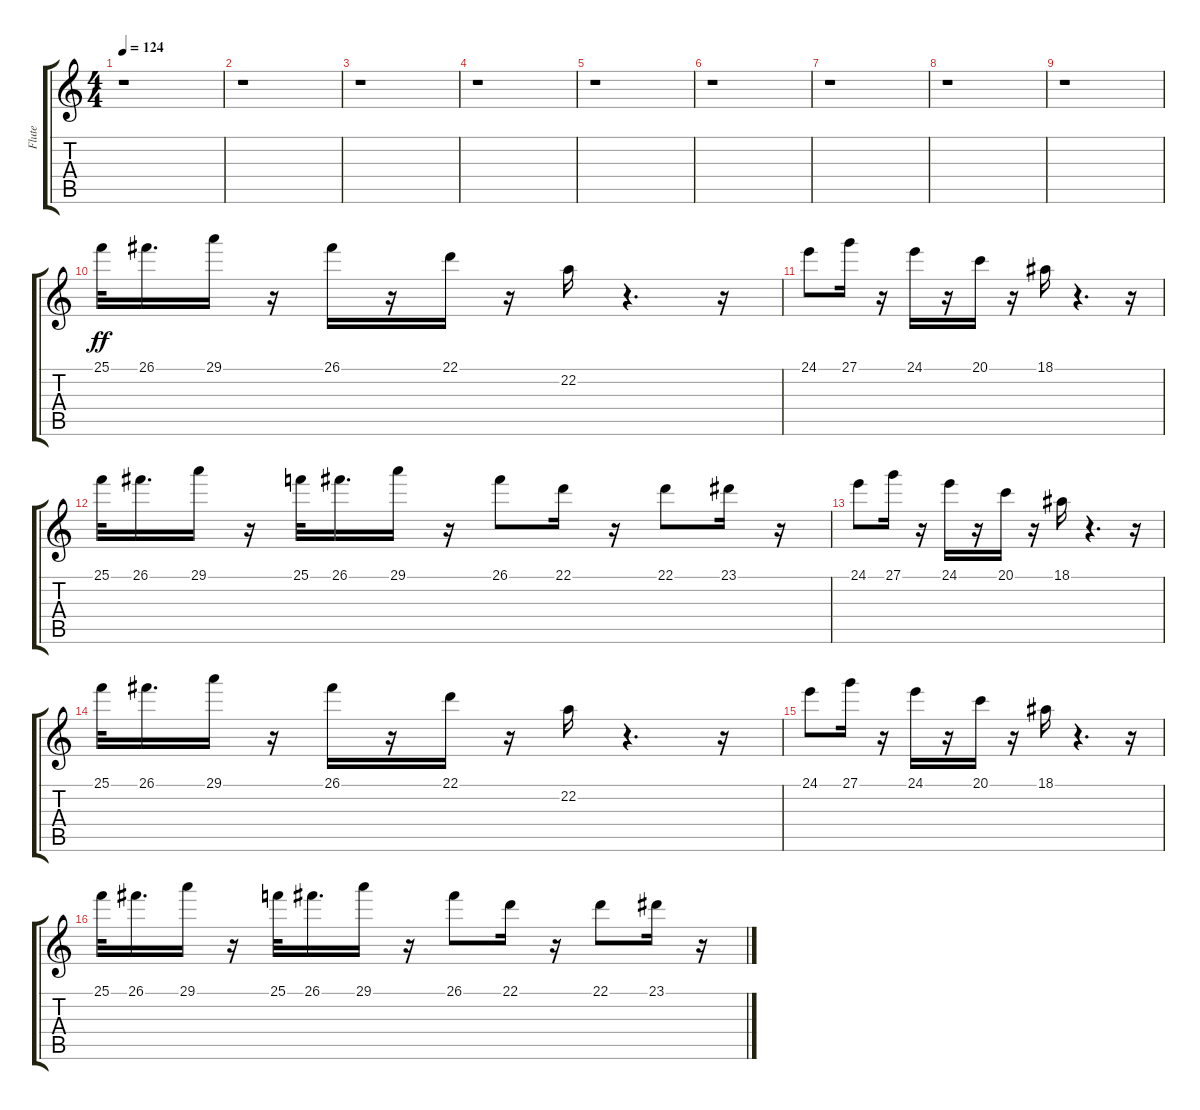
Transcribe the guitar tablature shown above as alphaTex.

\track ("Flute" "Flute") {instrument flute}
\staff {score tabs}
\tuning (E4 B3 G3 D3 A2 E2) {hide}
\ts (4 4)
\tempo 124
\clef g2
\ks c
r.1{dy ff} |
r.1 |
r.1 |
r.1 |
r.1 |
r.1 |
r.1 |
r.1 |
r.1 |
25.1.32 26.1.16{d} 29.1.16 r.16 26.1.16 r.16 22.1.16 r.16 22.2.16 r.4{d} r.16 |
24.1.8 27.1.16 r.16 24.1.16 r.16 20.1.16 r.16 18.1.16 r.4{d} r.16 |
25.1.32 26.1.16{d} 29.1.16 r.16 25.1.32 26.1.16{d} 29.1.16 r.16 26.1.8 22.1.16 r.16 22.1.8 23.1.16 r.16 |
24.1.8 27.1.16 r.16 24.1.16 r.16 20.1.16 r.16 18.1.16 r.4{d} r.16 |
25.1.32 26.1.16{d} 29.1.16 r.16 26.1.16 r.16 22.1.16 r.16 22.2.16 r.4{d} r.16 |
24.1.8 27.1.16 r.16 24.1.16 r.16 20.1.16 r.16 18.1.16 r.4{d} r.16 |
25.1.32 26.1.16{d} 29.1.16 r.16 25.1.32 26.1.16{d} 29.1.16 r.16 26.1.8 22.1.16 r.16 22.1.8 23.1.16 r.16
